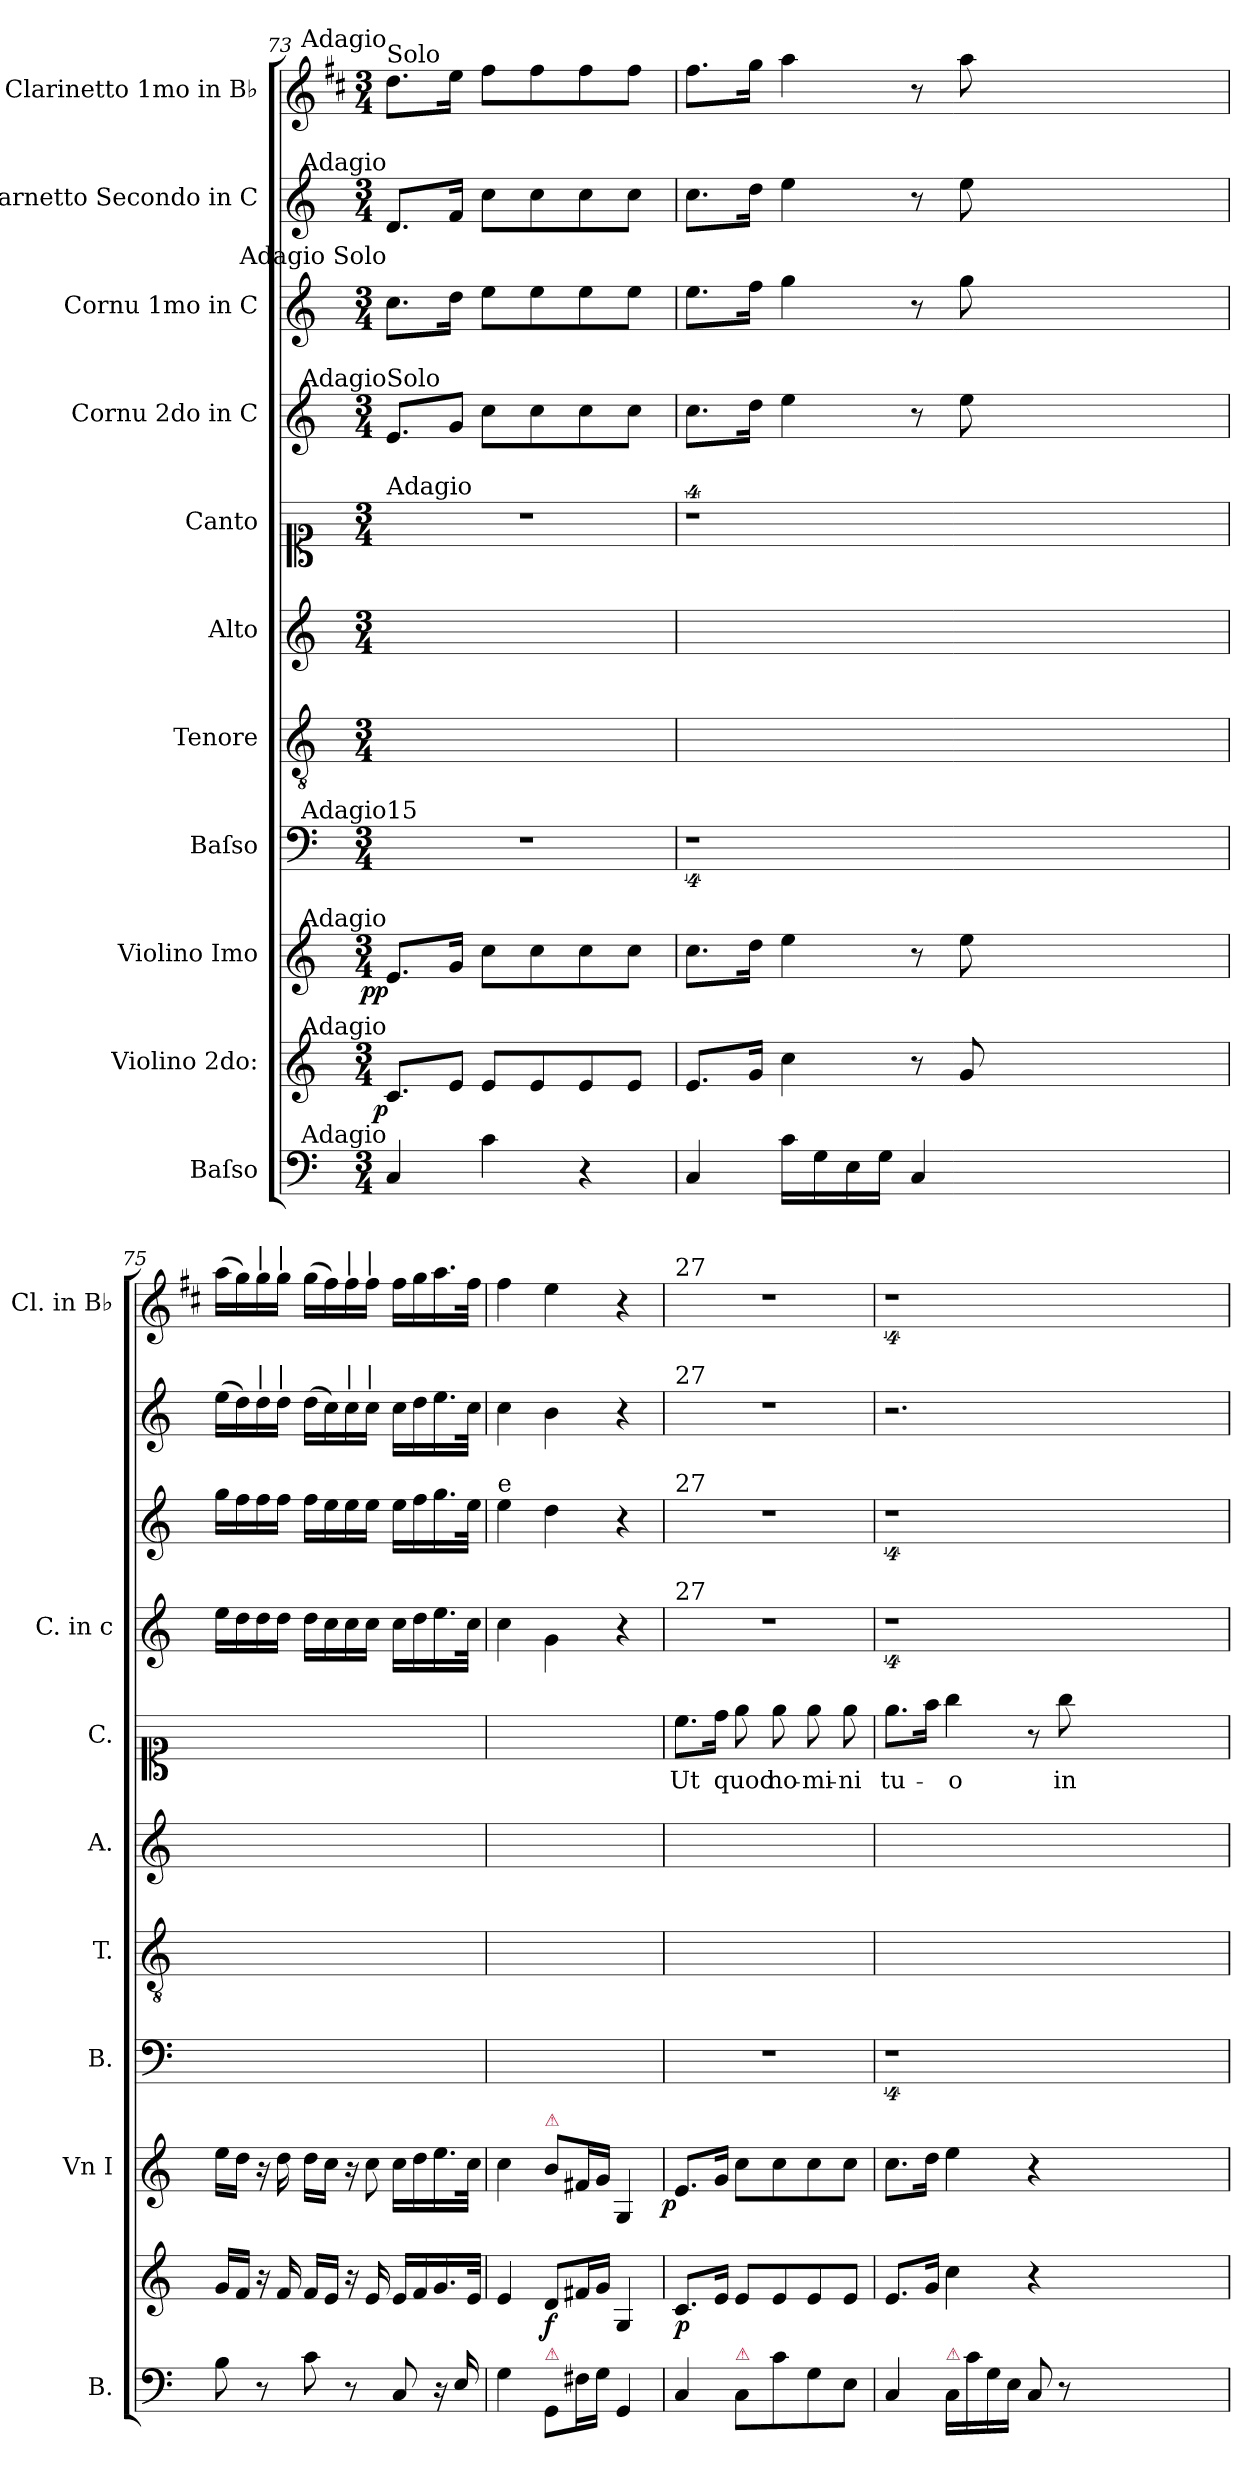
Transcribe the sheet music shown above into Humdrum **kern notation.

**kern	**dynam	**kern	**dynam	**kern	**dynam	**kern	**kern	**kern	**kern	**text	**kern	**kern	**kern	**kern
*part11	*part11	*part10	*part10	*part9	*part9	*part8	*part7	*part6	*part5	*part5	*part4	*part3	*part2	*part1
*staff11	*staff11	*staff10	*staff10	*staff9	*staff9	*staff8	*staff7	*staff6	*staff5	*staff5	*staff4	*staff3	*staff2	*staff1
*I"Baſso	*	*I"Violino 2do:	*	*I"Violino Imo	*	*I"Baſso	*I"Tenore	*I"Alto	*I"Canto	*	*I"Cornu 2do in C	*I"Cornu 1mo in C	*I"Clarnetto Secondo in C	*I"Clarinetto 1mo in B♭
*I'B.	*	*	*	*I'Vn I	*	*I'B.	*I'T.	*I'A.	*I'C.	*	*I'C. in c	*	*	*I'Cl. in B♭
*clefF4	*	*clefG2	*	*clefG2	*	*clefF4	*clefGv2	*clefG2	*clefC1	*	*clefG2	*clefG2	*clefG2	*clefG2
*	*	*	*	*	*	*	*	*	*	*	*	*	*	*ITrd1c2
*k[]	*	*k[]	*	*k[]	*	*k[]	*k[]	*k[]	*k[]	*	*k[]	*k[]	*k[]	*k[]
*C:	*	*C:	*	*C:	*	*C:	*C:	*C:	*C:	*	*C:	*C:	*C:	*C:
*M3/4	*	*M3/4	*	*M3/4	*	*M3/4	*M3/4	*M3/4	*M3/4	*	*M3/4	*M3/4	*M3/4	*M3/4
=73	=73	=73	=73	=73	=73	=73	=73	=73	=73	=73	=73	=73	=73	=73
!	!	!	!	!	!	!	!	!	!	!	!	!	!	!LO:TX:a:t=Solo
!	!	!	!	!	!	!	!	!	!	!	!	!	!	!LO:TX:a:rj:t=Adagio
!	!	!	!	!	!	!	!	!	!	!	!	!	!LO:TX:a:rj:t=Adagio	!
!	!	!	!	!	!	!	!	!	!	!	!	!LO:TX:a:rj:t=Adagio Solo	!	!
!	!	!	!	!	!	!	!	!	!	!	!LO:TX:a:t=Solo	!	!	!
!	!	!	!	!	!	!	!	!	!	!	!LO:TX:a:rj:t=Adagio	!	!	!
!	!	!	!	!	!	!	!	!	!LO:TX:a:t=Adagio	!	!	!	!	!
!	!	!	!	!	!	!LO:TX:a:t=15	!	!	!	!	!	!	!	!
!	!	!	!	!	!	!LO:TX:a:rj:t=Adagio	!	!	!	!	!	!	!	!
!	!	!	!	!LO:TX:a:rj:t=Adagio	!	!	!	!	!	!	!	!	!	!
!	!	!LO:TX:a:rj:t=Adagio	!	!	!	!	!	!	!	!	!	!	!	!
!LO:TX:a:rj:t=Adagio	!	!	!	!	!	!	!	!	!	!	!	!	!	!
!	!LO:DY:b	!	!LO:DY:rj	!	!LO:DY:b:rj	!	!	!	!	!	!	!	!	!
4C/	p&colon;	8.c/L	p	8.e/L	pp	2.r	2.ryy	2.ryy	2.r	.	8.e/L	8.cc\L	8.d/L	8.cc\L
!	!	!LO:N:vis=8	!	!	!	!	!	!	!	!	!LO:N:vis=8	!	!	!
.	.	16e/J	.	16g/Jk	.	.	.	.	.	.	16g/J	16dd\Jk	16f/Jk	16dd\Jk
4c\	.	8e/L	.	8cc\L	.	.	.	.	.	.	8cc\L	8ee\L	8cc\L	8ee\L
.	.	8e/	.	8cc\	.	.	.	.	.	.	8cc\	8ee\	8cc\	8ee\
4r	.	8e/	.	8cc\	.	.	.	.	.	.	8cc\	8ee\	8cc\	8ee\
.	.	8e/J	.	8cc\J	.	.	.	.	.	.	8cc\J	8ee\J	8cc\J	8ee\J
=74	=74	=74	=74	=74	=74	=74	=74	=74	=74	=74	=74	=74	=74	=74
4C/	.	8.e/L	.	8.cc\L	.	4%9r	2.ryy	2.ryy	4%9r	.	8.cc\L	8.ee\L	8.cc\L	8.ee\L
.	.	16g/Jk	.	16dd\Jk	.	.	.	.	.	.	16dd\Jk	16ff\Jk	16dd\Jk	16ff\Jk
16c\LL	.	4cc\	.	4ee\	.	.	.	.	.	.	4ee\	4gg\	4ee\	4gg\
16G\	.	.	.	.	.	.	.	.	.	.	.	.	.	.
16E\	.	.	.	.	.	.	.	.	.	.	.	.	.	.
16G\JJ	.	.	.	.	.	.	.	.	.	.	.	.	.	.
4C/	.	8r	.	8r	.	.	.	.	.	.	8r	8r	8r	8r
.	.	8g/	.	8ee\	.	.	.	.	.	.	8ee\	8gg\	8ee\	8gg\
1.ryy	.	1.ryy	.	1.ryy	.	.	1.ryy	1.ryy	.	.	1.ryy	1.ryy	1.ryy	1.ryy
=75	=75	=75	=75	=75	=75	=75	=75	=75	=75	=75	=75	=75	=75	=75
8B\	.	16g/LL	.	16ee\LL	.	2.ryy	2.ryy	2.ryy	2.ryy	.	16ee\LL	16gg\LL	(16ee\LL	(16gg\LL
.	.	16f/JJ	.	16dd\JJ	.	.	.	.	.	.	16dd\	16ff\	16dd\)	16ff\)
!	!	!	!	!	!	!	!	!	!	!	!	!	!	!LO:TX:a:t=|
!	!	!	!	!	!	!	!	!	!	!	!	!	!LO:TX:a:t=|	!
8r	.	16r	.	16r	.	.	.	.	.	.	16dd\	16ff\	16dd\	16ff\
!	!	!	!	!	!	!	!	!	!	!	!	!	!	!LO:TX:a:t=|
!	!	!	!	!	!	!	!	!	!	!	!	!	!LO:TX:a:t=|	!
.	.	16f/	.	16dd\	.	.	.	.	.	.	16dd\JJ	16ff\JJ	16dd\JJ	16ff\JJ
8c\	.	16f/LL	.	16dd\LL	.	.	.	.	.	.	16dd\LL	16ff\LL	(16dd\LL	(16ff\LL
.	.	16e/JJ	.	16cc\JJ	.	.	.	.	.	.	16cc\	16ee\	16cc\)	16ee\)
!	!	!	!	!	!	!	!	!	!	!	!	!	!	!LO:TX:a:t=|
!	!	!	!	!	!	!	!	!	!	!	!	!	!LO:TX:a:t=|	!
8r	.	16r	.	16r	.	.	.	.	.	.	16cc\	16ee\	16cc\	16ee\
!	!	!	!	!	!	!	!	!	!	!	!	!	!	!LO:TX:a:t=|
!	!	!	!	!	!	!	!	!	!	!	!	!	!LO:TX:a:t=|	!
!	!	!	!	!LO:N:vis=8	!	!	!	!	!	!	!	!	!	!
.	.	16e/	.	16cc\	.	.	.	.	.	.	16cc\JJ	16ee\JJ	16cc\JJ	16ee\JJ
8C/	.	16e/LL	.	16cc\LL	.	.	.	.	.	.	16cc\LL	16ee\LL	16cc\LL	16ee\LL
.	.	16f/	.	16dd\	.	.	.	.	.	.	16dd\	16ff\	16dd\	16ff\
16r	.	16.g/	.	16.ee\	.	.	.	.	.	.	16.ee\	16.gg\	16.ee\	16.gg\
16E/	.	.	.	.	.	.	.	.	.	.	.	.	.	.
.	.	32e/JJk	.	32cc\JJk	.	.	.	.	.	.	32cc\JJk	32ee\JJk	32cc\JJk	32ee\JJk
=76	=76	=76	=76	=76	=76	=76	=76	=76	=76	=76	=76	=76	=76	=76
!	!	!	!	!	!	!	!	!	!	!	!	!LO:TX:a:t=e	!	!
4G\	.	4e/	.	4cc\	.	2.ryy	2.ryy	2.ryy	2.ryy	.	4cc\	4ee\	4cc\	4ee\
!	!	!	!	!LO:TX:a:color=crimson:t=⚠	!	!	!	!	!	!	!	!	!	!
!LO:TX:a:color=crimson:t=⚠	!	!	!	!	!	!	!	!	!	!	!	!	!	!
!	!	!	!	!	!LO:DY:b:rj	!	!	!	!	!	!	!	!	!
8GG/L	.	8d/L	f	8b\L	f&colon;	.	.	.	.	.	4g\	4dd\	4b\	4dd\
16F#X\L	.	16f#X/L	.	16f#X/L	.	.	.	.	.	.	.	.	.	.
16G\JJ	.	16g/JJ	.	16g/JJ	.	.	.	.	.	.	.	.	.	.
4GG/	.	4G/	.	4G/	.	.	.	.	.	.	4r	4r	4r	4r
=77	=77	=77	=77	=77	=77	=77	=77	=77	=77	=77	=77	=77	=77	=77
!	!	!	!	!	!	!	!	!	!	!	!	!	!	!LO:TX:a:t=27
!	!	!	!	!	!	!	!	!	!	!	!	!	!LO:TX:a:t=27	!
!	!	!	!	!	!	!	!	!	!	!	!	!LO:TX:a:t=27	!	!
!	!	!	!	!	!	!	!	!	!	!	!LO:TX:a:t=27	!	!	!
!	!	!	!	!	!LO:DY:b:rj	!	!	!	!	!	!	!	!	!
4C/	.	8.c/L	p	8.e/L	p	2.r	2.ryy	2.ryy	8.cc\L	Ut	2.r	2.r	2.r	2.r
.	.	16e/Jk	.	16g/Jk	.	.	.	.	16dd\Jk	.	.	.	.	.
!LO:TX:a:color=crimson:t=⚠	!	!	!	!	!	!	!	!	!	!	!	!	!	!
8C/L	.	8e/L	.	8cc\L	.	.	.	.	8ee\	quod	.	.	.	.
8c\	.	8e/	.	8cc\	.	.	.	.	8ee\	no-	.	.	.	.
8G\	.	8e/	.	8cc\	.	.	.	.	8ee\	-mi-	.	.	.	.
8E\J	.	8e/J	.	8cc\J	.	.	.	.	8ee\	-ni	.	.	.	.
=78	=78	=78	=78	=78	=78	=78	=78	=78	=78	=78	=78	=78	=78	=78
4C/	.	8.e/L	.	8.cc\L	.	4%9r	2.ryy	2.ryy	8.ee\L	tu-	4%9r	4%9r	2.r	4%9r
.	.	16g/Jk	.	16dd\Jk	.	.	.	.	16ff\Jk	.	.	.	.	.
!LO:TX:a:color=crimson:t=⚠	!	!	!	!	!	!	!	!	!	!	!	!	!	!
16C/LL	.	4cc\	.	4ee\	.	.	.	.	4gg\	-o	.	.	.	.
16c\	.	.	.	.	.	.	.	.	.	.	.	.	.	.
16G\	.	.	.	.	.	.	.	.	.	.	.	.	.	.
16E\JJ	.	.	.	.	.	.	.	.	.	.	.	.	.	.
8C/	.	4r	.	4r	.	.	.	.	8r	.	.	.	.	.
8r	.	.	.	.	.	.	.	.	8gg\	in	.	.	.	.
1.ryy	.	1.ryy	.	1.ryy	.	.	1.ryy	1.ryy	1.ryy	.	.	.	1.ryy	.
=	=	=	=	=	=	=	=	=	=	=	=	=	=	=
*-	*-	*-	*-	*-	*-	*-	*-	*-	*-	*-	*-	*-	*-	*-
